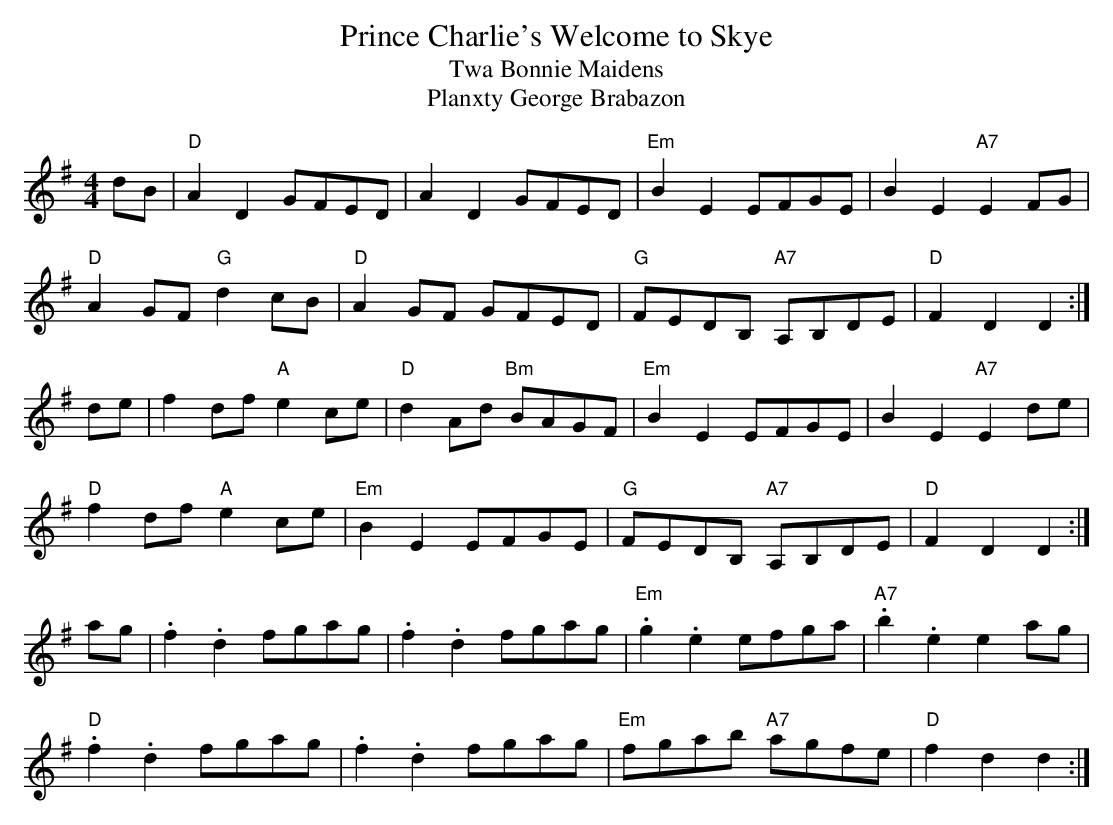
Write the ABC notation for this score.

X:1
T:Prince Charlie's Welcome to Skye
T:Twa Bonnie Maidens
T:Planxty George Brabazon
M:4/4
L:1/8
K:G
dB|"D"A2D2 GFED|A2D2 GFED|"Em"B2E2 EFGE|B2E2 "A7"E2FG|
"D"A2GF "G"d2cB|"D"A2GF GFED|"G"FEDB, "A7"A,B,DE|"D"F2D2 D2:|
de|f2df "A"e2ce|"D"d2Ad "Bm"BAGF|"Em"B2E2 EFGE|B2E2 "A7"E2de|
"D"f2df "A"e2ce|"Em"B2E2 EFGE|"G"FEDB, "A7"A,B,DE|"D"F2D2 D2:|
ag|.f2.d2 fgag|.f2.d2 fgag|"Em".g2.e2 efga|"A7".b2.e2 e2ag|
"D".f2.d2 fgag|.f2.d2 fgag|"Em"fgab "A7"agfe|"D"f2d2 d2:|
